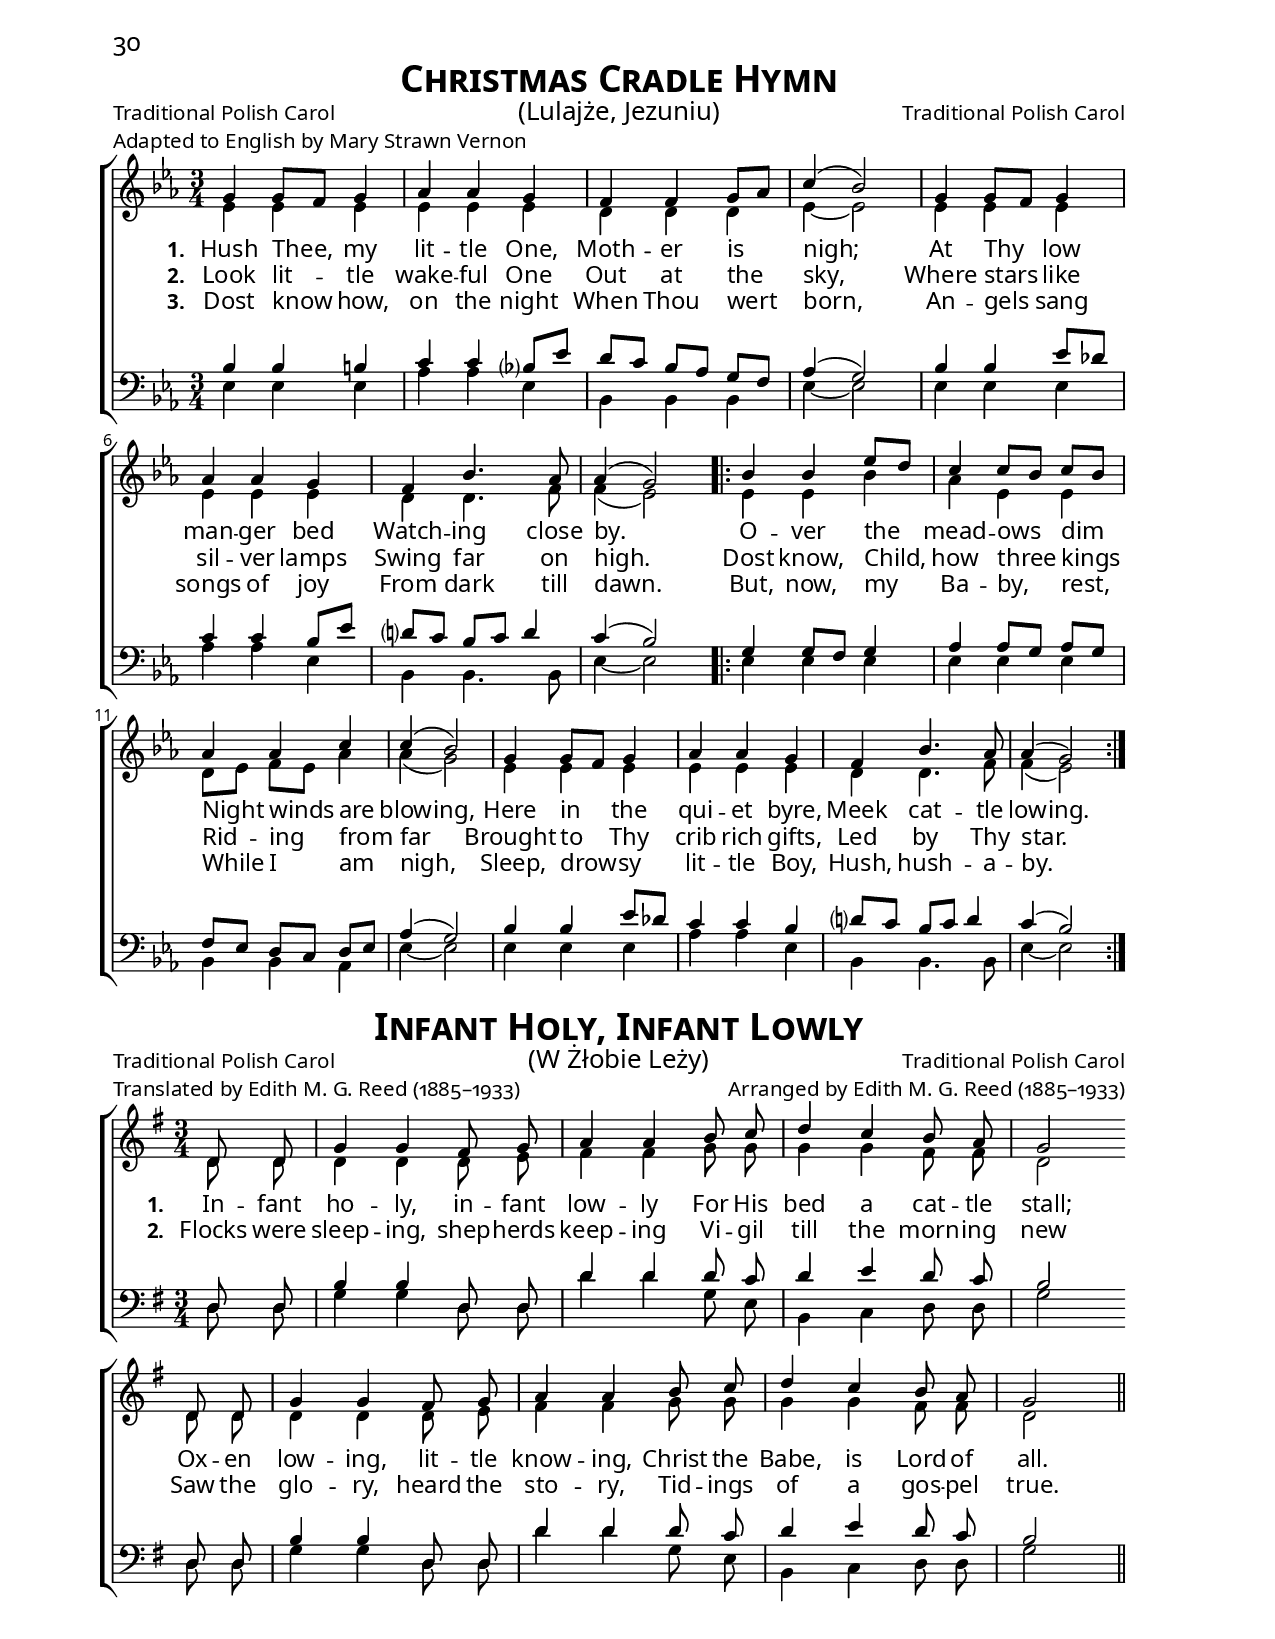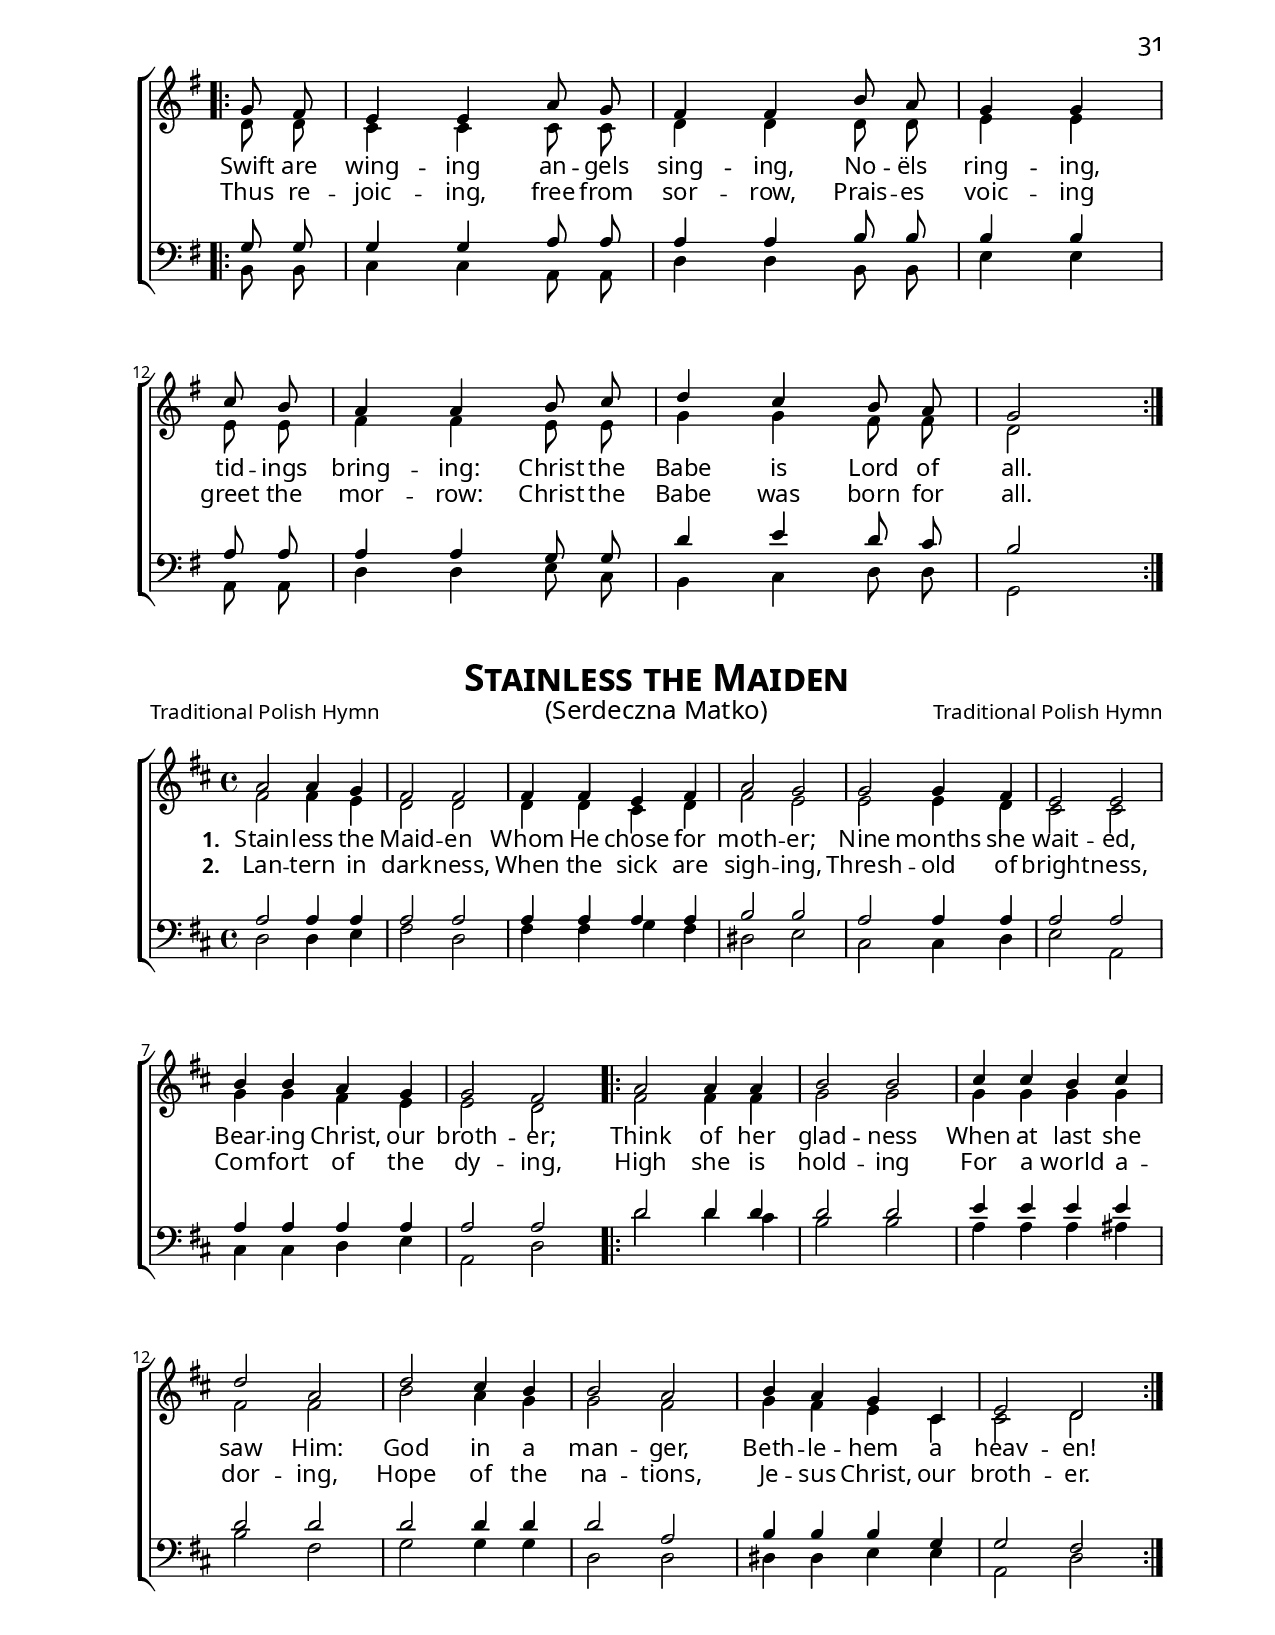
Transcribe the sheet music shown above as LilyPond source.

\version "2.14.2"
\include "util.ly"
\header {
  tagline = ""
}
\paper {
  print-all-headers = ##t
  paper-height = 11\in
  paper-width = 8.5\in
  indent = 0\in
  %system-system-spacing = #'((basic-distance . 10) (padding . 0))
  %system-system-spacing =
  %  #'((basic-distance . 0)
  %     (minimum-distance . 0)
  %     (padding . -0.35)
  %     (stretchability . 100))
  score-markup-spacing =
    #'((basic-distance . 2)
       (minimum-distance . 0)
       (padding . 0)
       (stretchability . 50))
  system-system-spacing =
    #'((basic-distance . 0)
       (minimum-distance . 0)
       (padding . -10)
       (stretchability . 100))
  markup-system-spacing =
    #'((basic-distance . 0)
       (minimum-distance . 0)
       (padding . 0)
       (stretchability . 0))
  % last-bottom-spacing =
  %   #'((basic-distance . 0)
  %      (minimum-distance . 0)
  %      (padding . 0)
  %      (stretchability . 0))
  ragged-last-bottom = ##f
  ragged-bottom = ##f
  two-sided = ##t
  inner-margin = 1\in
  outer-margin = 0.75\in
  top-margin = 0.26\in
  bottom-margin = 0.25\in
  first-page-number = #030
  print-first-page-number = ##t
  scoreTitleMarkup = \markup { \column {
    %\on-the-fly \print-all-headers { \bookTitleMarkup \hspace #1 }
    \fill-line {
      \null
      \fontsize #4 \bold \fromproperty #'header:title
      \null
    }
    \fill-line {
      \fromproperty #'header:poet
      \fontsize #4 \bold \fromproperty #'header:subtitle
      \fromproperty #'header:composer
    }
    \fill-line {
      \fromproperty #'header:meter
      \null
      \fromproperty #'header:arranger
    }
  }
  }

  headerLine = ""
  oddHeaderMarkup = \markup\fill-line{
     \override #'(font-name . "Garamond Premier Pro")\abs-fontsize #12.5
     \combine 
        \fill-line{"" \on-the-fly #print-page-number-check-first
        \oldStylePageNum""
        }
        \fill-line{\headerLine}
  }
  evenHeaderMarkup = \markup {
     \override #'(font-name . "Garamond Premier Pro")\abs-fontsize #12.5
     \combine
        \on-the-fly #print-page-number-check-first
        \oldStylePageNum""
        \fill-line{\headerLine}
  }
}
#(set-global-staff-size 18) \paper{ #(define fonts (make-pango-font-tree "Garamond Premier Pro" "Garamond Premier Pro" "Garamond Premier Pro" (/ 18 20))) }
global = {
  \key ees \major
  \time 3/4
  \autoBeamOff
}

sopMusic = \relative c' {
  g'4 g8[ f] g4 |
  aes aes g |
  f f g8[ aes] |
  c4( bes2) |
  g4 g8[ f] g4 |
  
  aes aes g |
  f bes4. aes8 |
  aes4( g2) |
  \repeat volta 2 {
    bes4 bes ees8[ d] |
    c4 c8[ bes] c[ bes] |

    aes4 aes c |
    c( bes2) |
    g4 g8[ f] g4 |
    aes aes g |
    f bes4. aes8 |
    aes4( g2)
  }
}
sopWords = \lyricmode {
  
}

altoMusic = \relative c' {
  ees4 ees ees |
  ees ees ees |
  d d d |
  ees~ ees2 |

  ees4 ees ees |
  ees ees ees |
  d d4. f8 |
  f4( ees2) |

  \repeat volta 2 {
    ees4 ees bes' |
    aes ees ees |
    d8[ ees] f[ ees] aes4 |
    aes( g2) |

    ees4 ees ees |
    ees ees ees |
    d d4. f8 |
    f4( ees2) |
  }
}
altoWords = \lyricmode {
  \set stanza = "1. "

  Hush Thee, my lit -- tle One,
  Moth -- er is nigh;
  At Thy low man -- ger bed
  Watch -- ing close by.
  O -- ver the mead -- ows dim
\set ignoreMelismata = ##t
   \once \override LyricText.self-alignment-X = #LEFT Night
   \once \override LyricText.self-alignment-X = #LEFT winds 
   \once \override LyricText.self-alignment-X = #LEFT are blow -- ing,
\unset ignoreMelismata
  Here in the qui -- et byre,
\set ignoreMelismata = ##t
  Meek cat -- tle low -- ing.
}
altoWordsII = \lyricmode {
%\markup\italic
  \set stanza = "2. "

  Look lit -- tle wake -- ful One
  Out at the sky,
  Where stars like sil -- ver lamps
  Swing far on high.
  Dost know, Child, how three kings
  \once \override LyricText.self-alignment-X = #LEFT Rid --
  \once \override LyricText.self-alignment-X = #LEFT ing
  \once \override LyricText.self-alignment-X = #LEFT from far
  Brought to Thy crib rich gifts,
  Led by Thy star.
}
altoWordsIII = \lyricmode {
  \set stanza = "3. "

  Dost know how, on the night
  When Thou wert born,
  An -- gels sang songs of joy
  From dark till dawn.
  But, now, my Ba -- by, rest,
  \once \override LyricText.self-alignment-X = #LEFT While
  \once \override LyricText.self-alignment-X = #LEFT I
  \once \override LyricText.self-alignment-X = #LEFT am nigh,
  Sleep, drow -- sy lit -- tle Boy,
  Hush, hush -- a -- by.
}
altoWordsIV = \lyricmode {
  \set stanza = "4. "
  \set ignoreMelismata = ##t
}
altoWordsV = \lyricmode {
  \set stanza = "5. "
  \set ignoreMelismata = ##t
}
altoWordsVI = \lyricmode {
  \set stanza = "6. "
  \set ignoreMelismata = ##t
}
tenorMusic = \relative c' {
  bes4 bes b |
  c c bes?8[ ees] |
  d[ c] bes[ aes] g[ f] |
  aes4( g2) |

  bes4 bes ees8[ des] |
  c4 c bes8[ ees] |
  d?[ c] bes[ c] d4 |
  c( bes2) |

  \repeat volta 2 {
    g4 g8[ f] g4 |
    aes aes8[ g] aes[ g] |
    f[ ees] d[ c] d[ ees] |
    aes4( g2) |

    bes4 bes ees8[ des] |
    c4 c bes |
    d?8[ c] bes[ c] d4 |
    c( bes2) |
  }
}
tenorWords = \lyricmode {

}

bassMusic = \relative c {
  ees4 ees ees |
  aes aes ees |
  bes bes bes |
  ees~ ees2 |

  ees4 ees ees |
  aes aes ees |
  bes bes4. bes8 |
  ees4~ ees2 |

  \repeat volta 2 {
    ees4 ees ees |
    ees ees ees |
    bes bes aes |
    ees'~ ees2 |
    
    ees4 ees ees |
    aes aes ees |
    bes bes4. bes8 |
    ees4~ ees2 |
  }
}
bassWords = \lyricmode {

}

pianoRH = \relative c' {
  
}
pianoLH = \relative c' {
  
}

\score {
  <<
   \new ChoirStaff <<
    \new Staff = women <<
      \new Voice = "sopranos" { \voiceOne << \global \sopMusic >> }
      \new Voice = "altos" { \voiceTwo << \global \altoMusic >> }
    >>
    \new Lyrics \with { alignAboveContext = "women" \override VerticalAxisGroup #'nonstaff-relatedstaff-spacing = #'((basic-distance . 1))} \lyricsto "sopranos" \sopWords
   \new Staff = men <<
      \clef bass
      \new Voice = "tenors" { \voiceOne << \global \tenorMusic >> }
      \new Voice = "basses" { \voiceTwo << \global \bassMusic >> }
    >>
    \new Lyrics = "altosVI"  \with { alignBelowContext = "women" } \lyricsto "sopranos" \altoWordsVI
    \new Lyrics = "altosV"  \with { alignBelowContext = "women" } \lyricsto "sopranos" \altoWordsV
    \new Lyrics = "altosIV"  \with { alignBelowContext = "women" } \lyricsto "sopranos" \altoWordsIV
    \new Lyrics = "altosIII"  \with { alignBelowContext = "women" } \lyricsto "sopranos" \altoWordsIII
    \new Lyrics = "altosII"  \with { alignBelowContext = "women" } \lyricsto "sopranos" \altoWordsII
    \new Lyrics = "altos"  \with { alignBelowContext = "women" } \lyricsto "sopranos" \altoWords
    \new Lyrics \with { alignAboveContext = "men" \override VerticalAxisGroup #'nonstaff-relatedstaff-spacing = #'((basic-distance . 1)) } \lyricsto "tenors" \tenorWords
    \new Lyrics \with { alignBelowContext = "men" \override VerticalAxisGroup #'nonstaff-relatedstaff-spacing = #'((basic-distance . 1)) } \lyricsto "basses" \bassWords
  >>
%    \new PianoStaff << \new Staff { \new Voice { \pianoRH } } \new Staff { \clef "bass" \pianoLH } >>
  >>
  \layout {
  \context {
    \Lyrics
    \override LyricText #'font-size = #1.3
  }
    \context {
      \Score
      %\override SpacingSpanner #'base-shortest-duration = #(ly:make-moment 1 8)
      %\override SpacingSpanner #'common-shortest-duration = #(ly:make-moment 1 4)
    }
    \context {
      % Remove all empty staves
      % \Staff \RemoveEmptyStaves \override VerticalAxisGroup #'remove-first = ##t
    }
    \context {
      \Lyrics
      \override LyricText #'X-offset = #center-on-word
    }
  }
  \header {
    title = \markup{\override #'(font-name . "Garamond Premier Pro Semibold"){ \abs-fontsize #18 \smallCapsOldStyle"Christmas Cradle Hymn"}}
    subtitle = \markup{\override #'(font-name . "Garamond Premier Pro"){ \abs-fontsize #12.5 "(Lulajże, Jezuniu)"}}
    poet = \markup\oldStyleNum"Traditional Polish Carol"
    meter = \markup\oldStyleNum"Adapted to English by Mary Strawn Vernon"
    composer = \markup\oldStyleNum"Traditional Polish Carol"
    % arranger = \markup\oldStyleNum"Arranged by Edith M. G. Reed (1885–1933)"
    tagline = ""
  }
}

























global = {
  \key g \major
  \time 3/4
  \autoBeamOff
}

sopMusic = \relative c' {
\repeat unfold 2 {
  \partial 4 d8 d |
  g4 g fis8 g |
  a4 a b8 c |
  d4 c b8  a |
  g2 \break
}
\pageBreak
\repeat volta 2 {
  \partial 4 g8 fis |
  e4 e a8 g |
  fis4 fis b8 a |
  \partial 2 g4 g | \break

  \partial 4 c8 b |
  a4 a b8 c |
  d4 c b8 a |
  g2 
}
}
sopWords = \lyricmode {
  
}

altoMusic = \relative c' {
\repeat unfold 2 {
  d8 d |
  d4 d d8 e |
  fis4 fis g8 g |
  g4 g fis8 fis |
  d2
}

\repeat volta 2 {
    d8 d |
    c4 c c8 c |
    d4 d d8 d |
    e4 e

    e8 e |
    fis4 fis e8 e |
    g4 g fis8 fis |
    d2 
  }
}
altoWords = \lyricmode {
  \dropLyricsV
  \set stanza = "1. "
  In -- fant ho -- ly, in -- fant low -- ly
  For His bed a cat -- tle stall;
  Ox -- en low -- ing, lit -- tle know -- ing,
  Christ the Babe, is Lord of all.
  Swift are wing -- ing an -- gels sing -- ing,
  No -- ëls ring -- ing,
  tid -- ings bring -- ing:
  Christ the Babe is Lord of all.
}
altoWordsII = \lyricmode {
  \dropLyricsV
%\markup\italic
  \set stanza = "2. "
Flocks were sleep -- ing, shep -- herds keep -- ing
Vi -- gil till the morn -- ing new
Saw the glo -- ry, heard the sto -- ry,
Tid -- ings of a gos -- pel true.
Thus re -- joic -- ing, free from sor -- row,
Prais -- es voic -- ing greet the mor -- row:
Christ the Babe was born for all.
}
altoWordsIII = \lyricmode {
  \set stanza = "3. "
  \set ignoreMelismata = ##t
}
altoWordsIV = \lyricmode {
  \set stanza = "4. "
  \set ignoreMelismata = ##t
}
altoWordsV = \lyricmode {
  \set stanza = "5. "
  \set ignoreMelismata = ##t
}
altoWordsVI = \lyricmode {
  \set stanza = "6. "
  \set ignoreMelismata = ##t
}
tenorMusic = \relative c {
  \repeat unfold 2{
    d8 d |
    b'4 b d,8 d |
    d'4 d d8 c |
    d4 e d8 c |
    b2
  }
  \repeat volta 2 {
    g8 g |
    g4 g a8 a |
    a4 a b8 b |
    b4 b a8 a |
    a4 a g8 g8 |
    d'4 e d8 c |
    b2 
  }
}
tenorWords = \lyricmode {

}

bassMusic = \relative c {
  \repeat unfold 2 {
    d8 d |
    g4 g d8 d |
    d'4 d g,8 e |
    b4 c d8 d |
    g2
  }

  \repeat volta 2 {
    b,8 b |
    c4 c a8 a |
    d4 d b8 b |
    e4 e

    a,8 a |
    d4 d e8 c |
    b4 c d8 d |
    g,2
  }
}
bassWords = \lyricmode {

}

pianoRH = \relative c' {
  
}
pianoLH = \relative c' {
  
}

\score {
  <<
   \new ChoirStaff <<
    \new Staff = women <<
      \new Voice = "sopranos" { \voiceOne << \global \sopMusic >> }
      \new Voice = "altos" { \voiceTwo << \global \altoMusic >> }
    >>
    \new Lyrics \with { alignAboveContext = "women" \override VerticalAxisGroup #'nonstaff-relatedstaff-spacing = #'((basic-distance . 1))} \lyricsto "sopranos" \sopWords
    \new Lyrics = "altosVI"  \with { alignBelowContext = "women" } \lyricsto "altos" \altoWordsVI
    \new Lyrics = "altosV"  \with { alignBelowContext = "women" } \lyricsto "altos" \altoWordsV
    \new Lyrics = "altosIV"  \with { alignBelowContext = "women" } \lyricsto "altos" \altoWordsIV
    \new Lyrics = "altosIII"  \with { alignBelowContext = "women" } \lyricsto "altos" \altoWordsIII
    \new Lyrics = "altosII"  \with { alignBelowContext = "women" } \lyricsto "altos" \altoWordsII
    \new Lyrics = "altos"  \with { alignBelowContext = "women" \override VerticalAxisGroup #'nonstaff-relatedstaff-spacing = #'((basic-distance . 1))} \lyricsto "altos" \altoWords
   \new Staff = men <<
      \clef bass
      \new Voice = "tenors" { \voiceOne << \global \tenorMusic >> }
      \new Voice = "basses" { \voiceTwo << \global \bassMusic >> }
    >>
    \new Lyrics \with { alignAboveContext = "men" \override VerticalAxisGroup #'nonstaff-relatedstaff-spacing = #'((basic-distance . 1)) } \lyricsto "tenors" \tenorWords
    \new Lyrics \with { alignBelowContext = "men" \override VerticalAxisGroup #'nonstaff-relatedstaff-spacing = #'((basic-distance . 1)) } \lyricsto "basses" \bassWords
  >>
%    \new PianoStaff << \new Staff { \new Voice { \pianoRH } } \new Staff { \clef "bass" \pianoLH } >>
  >>
  \layout {
  \context {
    \Lyrics
    \override LyricText #'font-size = #1.3
  }
    \context {
      \Score
      %\override SpacingSpanner #'base-shortest-duration = #(ly:make-moment 1 8)
      %\override SpacingSpanner #'common-shortest-duration = #(ly:make-moment 1 4)
    }
    \context {
      % Remove all empty staves
      % \Staff \RemoveEmptyStaves \override VerticalAxisGroup #'remove-first = ##t
    }
    \context {
      \Lyrics
      \override LyricText #'X-offset = #center-on-word
    }
  }
  \header {
    title = \markup{\override #'(font-name . "Garamond Premier Pro Semibold"){ \abs-fontsize #18 \smallCapsOldStyle"Infant Holy, Infant Lowly"}}
    subtitle = \markup{\override #'(font-name . "Garamond Premier Pro"){ \abs-fontsize #12.5 "(W Żłobie Leży)"}}
    poet = \markup\oldStyleNum"Traditional Polish Carol"
    meter = \markup\oldStyleNum"Translated by Edith M. G. Reed (1885–1933)"
    composer = \markup\oldStyleNum"Traditional Polish Carol"
    arranger = \markup\oldStyleNum"Arranged by Edith M. G. Reed (1885–1933)"
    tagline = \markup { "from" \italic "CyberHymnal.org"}
  }
}

























global = {
  \key d \major
  \time 4/4
  \autoBeamOff
}

sopMusic = \relative c' {
  a'2 a4 g |
  fis2 fis |
  fis4 fis e fis |
  a2 g |
  g g4 fis |
  e2 e |
  b'4 b a g |
  g2 fis |

  \repeat volta 2 {
    a2 a4 a |
    b2 b |
    cis4 cis b cis |
    d2 a |
    d cis4 b |
    b2 a |
    b4 a g cis, |
    e2 d
  }
}
sopWords = \lyricmode {
}

altoMusic = \relative c' {
  fis2 fis4 e |
  d2 d |
  d4 d cis d |
  fis2 e |
  e e4 d |
  cis2 cis |
  g'4 g fis e |
  e2 d |

  \repeat volta 2 {
    fis fis4 fis |
    g2 g |
    g4 g g g |
    fis2 fis |
    b a4 g |
    g2 fis |
    g4 fis e cis |
    cis2 d
  }
}
altoWords = \lyricmode {
  \set stanza = "1. "

  Stain -- less the Maid -- en
  Whom He chose for moth -- er;
  Nine months she wait -- ed,
  Bear -- ing Christ, our broth -- er;
  Think of her glad -- ness
  When at last she saw Him:
  God in a man -- ger,
  Beth -- le -- hem a heav -- en!
}
altoWordsII = \lyricmode {
  \set stanza = "2. "

  Lan -- tern in dark -- ness,
  When the sick are sigh -- ing,
  Thresh -- old of bright -- ness,
  Com -- fort of the dy -- ing,
  High she is hold -- ing
  For a world a -- dor -- ing,
  Hope of the na -- tions,
  Je -- sus Christ, our broth -- er.
}
altoWordsIII = \lyricmode {
  \set stanza = "3. "
  \set ignoreMelismata = ##t
}
altoWordsIV = \lyricmode {
  \set stanza = "4. "
  \set ignoreMelismata = ##t
}
altoWordsV = \lyricmode {
  \set stanza = "5. "
  \set ignoreMelismata = ##t
}
altoWordsVI = \lyricmode {
  \set stanza = "6. "
  \set ignoreMelismata = ##t
}
tenorMusic = \relative c' {
  a2 a4 a |
  a2 a |
  a4 a a a |
  b2 b |
  a a4 a |
  a2 a |
  a4 a a a |
  a2 a |

  \repeat volta 2 {
    d2 d4 d |
    d2 d |
    e4 e e e |
    d2 d |
    d2 d4 d |
    d2 a |
    b4 b b g |
    g2 fis
  }
}
tenorWords = \lyricmode {

}

bassMusic = \relative c {
  d2 d4 e |
  fis2 d |
  fis4 fis g fis |
  dis2 e |
  cis cis4 d |
  e2 a, |
  cis4 cis d e |
  a,2 d |

  \repeat volta 2 {
    d' d4 cis |
    b2 b |
    a4 a a ais |
    b2 fis |
    g g4 g |
    d2 d |
    dis4 dis e e |
    a,2 d
  }
}
bassWords = \lyricmode {

}

pianoRH = \relative c' {
  
}
pianoLH = \relative c' {
  
}

\score {
  <<
   \new ChoirStaff <<
    \new Staff = women <<
      \new Voice = "sopranos" { \voiceOne << \global \sopMusic >> }
      \new Voice = "altos" { \voiceTwo << \global \altoMusic >> }
    >>
    \new Lyrics \with { alignAboveContext = "women" \override VerticalAxisGroup #'nonstaff-relatedstaff-spacing = #'((basic-distance . 1))} \lyricsto "sopranos" \sopWords
    \new Lyrics = "altosVI"  \with { alignBelowContext = "women" } \lyricsto "sopranos" \altoWordsVI
    \new Lyrics = "altosV"  \with { alignBelowContext = "women" } \lyricsto "sopranos" \altoWordsV
    \new Lyrics = "altosIV"  \with { alignBelowContext = "women" } \lyricsto "sopranos" \altoWordsIV
    \new Lyrics = "altosIII"  \with { alignBelowContext = "women" } \lyricsto "sopranos" \altoWordsIII
    \new Lyrics = "altosII"  \with { alignBelowContext = "women" } \lyricsto "sopranos" \altoWordsII
    \new Lyrics = "altos"  \with { alignBelowContext = "women" \override VerticalAxisGroup #'nonstaff-relatedstaff-spacing = #'((basic-distance . 1))} \lyricsto "sopranos" \altoWords
   \new Staff = men <<
      \clef bass
      \new Voice = "tenors" { \voiceOne << \global \tenorMusic >> }
      \new Voice = "basses" { \voiceTwo << \global \bassMusic >> }
    >>
    \new Lyrics \with { alignAboveContext = "men" \override VerticalAxisGroup #'nonstaff-relatedstaff-spacing = #'((basic-distance . 1)) } \lyricsto "tenors" \tenorWords
    \new Lyrics \with { alignBelowContext = "men" \override VerticalAxisGroup #'nonstaff-relatedstaff-spacing = #'((basic-distance . 1)) } \lyricsto "basses" \bassWords
  >>
%    \new PianoStaff << \new Staff { \new Voice { \pianoRH } } \new Staff { \clef "bass" \pianoLH } >>
  >>
  \layout {
  \context {
    \Lyrics
    \override LyricText #'font-size = #1.3
  }
    \context {
      \Score
      %\override SpacingSpanner #'base-shortest-duration = #(ly:make-moment 1 8)
      %\override SpacingSpanner #'common-shortest-duration = #(ly:make-moment 1 4)
    }
    \context {
      % Remove all empty staves
      % \Staff \RemoveEmptyStaves \override VerticalAxisGroup #'remove-first = ##t
    }
    \context {
      \Lyrics
      \override LyricText #'X-offset = #center-on-word
    }
  }
  \header {
    title = \markup{\override #'(font-name . "Garamond Premier Pro Semibold"){ \abs-fontsize #18 \smallCapsOldStyle"Stainless the Maiden"}}
    subtitle = \markup{\override #'(font-name . "Garamond Premier Pro"){ \abs-fontsize #12.5 "(Serdeczna Matko)"}}
    poet = \markup\oldStyleNum"Traditional Polish Hymn"
    %meter = \markup\oldStyleNum"Translated by ??? (1885–1933)"
    composer = \markup\oldStyleNum"Traditional Polish Hymn"
    %arranger = \markup\oldStyleNum"Arranged by ??? (1885–1933)"
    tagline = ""
  }
}
